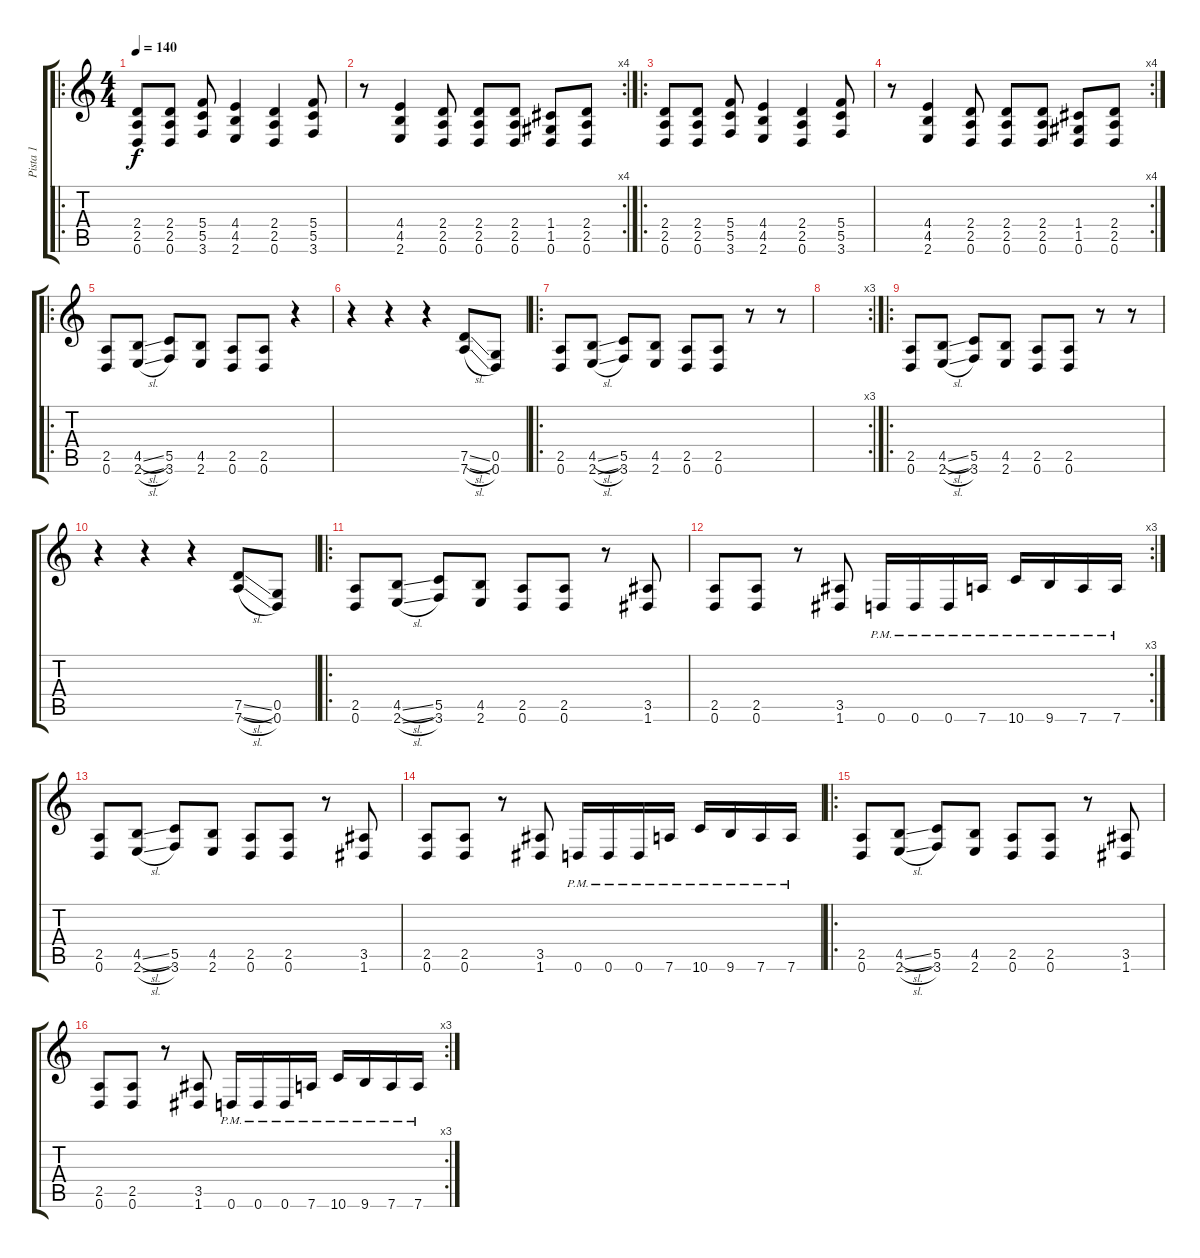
\track ("Pista 1" "Pista 1") {instrument distortionguitar}
\staff {score tabs}
\tuning (D4 A3 F3 C3 G2 D2) {hide}
\ro
\ts (4 4)
\tempo 140
\clef g2
\ks c
(2.4 2.5 0.6).8{dy f} (2.4 2.5 0.6).8 (5.4 5.5 3.6).8 (4.4 4.5 2.6).4 (2.4 2.5 0.6).4 (5.4 5.5 3.6).8 |
\rc 4
r.8 (4.4 4.5 2.6).4 (2.4 2.5 0.6).8 (2.4 2.5 0.6).8 (2.4 2.5 0.6).8 (1.4 1.5 0.6).8 (2.4 2.5 0.6).8 |
\ro
(2.4 2.5 0.6).8 (2.4 2.5 0.6).8 (5.4 5.5 3.6).8 (4.4 4.5 2.6).4 (2.4 2.5 0.6).4 (5.4 5.5 3.6).8 |
\rc 4
r.8 (4.4 4.5 2.6).4 (2.4 2.5 0.6).8 (2.4 2.5 0.6).8 (2.4 2.5 0.6).8 (1.4 1.5 0.6).8 (2.4 2.5 0.6).8 |
\ro
(2.5 0.6).8 (4.5{sl} 2.6{sl}).8 (5.5 3.6).8 (4.5 2.6).8 (2.5 0.6).8 (2.5 0.6).8 r.4 |
r.4 r.4 r.4 (7.5{sl} 7.6{sl}).8 (0.5 0.6).8 |
\ro
(2.5 0.6).8 (4.5{sl} 2.6{sl}).8 (5.5 3.6).8 (4.5 2.6).8 (2.5 0.6).8 (2.5 0.6).8 r.8 r.8 |
\rc 3
|
\ro
(2.5 0.6).8 (4.5{sl} 2.6{sl}).8 (5.5 3.6).8 (4.5 2.6).8 (2.5 0.6).8 (2.5 0.6).8 r.8 r.8 |
r.4 r.4 r.4 (7.5{sl} 7.6{sl}).8 (0.5 0.6).8 |
\ro
(2.5 0.6).8 (4.5{sl} 2.6{sl}).8 (5.5 3.6).8 (4.5 2.6).8 (2.5 0.6).8 (2.5 0.6).8 r.8 (3.5 1.6).8 |
\rc 3
(2.5 0.6).8 (2.5 0.6).8 r.8 (3.5 1.6).8 0.6{pm}.16 0.6{pm}.16 0.6{pm}.16 7.6{pm}.16 10.6{pm}.16 9.6{pm}.16 7.6{pm}.16 7.6{pm}.16 |
(2.5 0.6).8 (4.5{sl} 2.6{sl}).8 (5.5 3.6).8 (4.5 2.6).8 (2.5 0.6).8 (2.5 0.6).8 r.8 (3.5 1.6).8 |
(2.5 0.6).8 (2.5 0.6).8 r.8 (3.5 1.6).8 0.6{pm}.16 0.6{pm}.16 0.6{pm}.16 7.6{pm}.16 10.6{pm}.16 9.6{pm}.16 7.6{pm}.16 7.6{pm}.16 |
\ro
(2.5 0.6).8 (4.5{sl} 2.6{sl}).8 (5.5 3.6).8 (4.5 2.6).8 (2.5 0.6).8 (2.5 0.6).8 r.8 (3.5 1.6).8 |
\rc 3
(2.5 0.6).8 (2.5 0.6).8 r.8 (3.5 1.6).8 0.6{pm}.16 0.6{pm}.16 0.6{pm}.16 7.6{pm}.16 10.6{pm}.16 9.6{pm}.16 7.6{pm}.16 7.6{pm}.16
